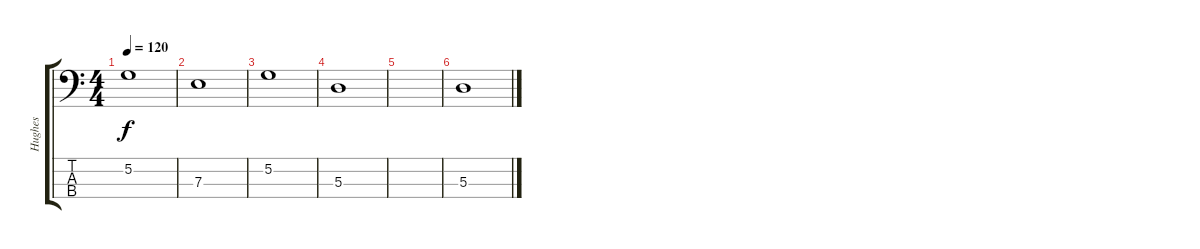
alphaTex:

\track ("Hughes" "Hughes") {instrument electricbassfinger}
\staff {score tabs}
\tuning (G2 D2 A1 D1) {hide}
\ts (4 4)
\tempo 120
\clef f4
\ks c
5.2.1{dy f} |
7.3.1 |
5.2.1 |
5.3.1 |
|
5.3.1
